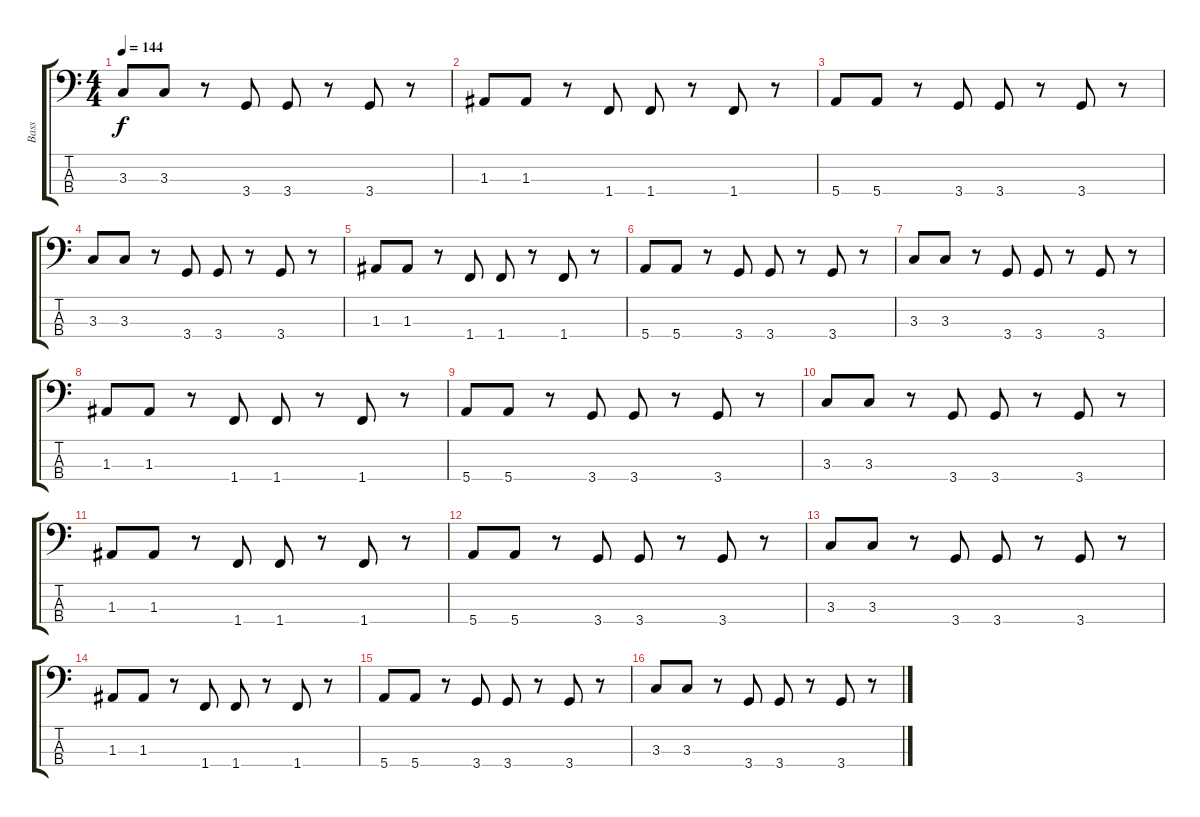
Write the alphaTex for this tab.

\track ("Bass" "Bass") {instrument electricbassfinger}
\staff {score tabs}
\tuning (G2 D2 A1 E1) {hide}
\ts (4 4)
\tempo 144
\clef f4
\ks c
3.3.8{dy f} 3.3.8 r.8 3.4.8 3.4.8 r.8 3.4.8 r.8 |
1.3.8 1.3.8 r.8 1.4.8 1.4.8 r.8 1.4.8 r.8 |
5.4.8 5.4.8 r.8 3.4.8 3.4.8 r.8 3.4.8 r.8 |
3.3.8 3.3.8 r.8 3.4.8 3.4.8 r.8 3.4.8 r.8 |
1.3.8 1.3.8 r.8 1.4.8 1.4.8 r.8 1.4.8 r.8 |
5.4.8 5.4.8 r.8 3.4.8 3.4.8 r.8 3.4.8 r.8 |
3.3.8 3.3.8 r.8 3.4.8 3.4.8 r.8 3.4.8 r.8 |
1.3.8 1.3.8 r.8 1.4.8 1.4.8 r.8 1.4.8 r.8 |
5.4.8 5.4.8 r.8 3.4.8 3.4.8 r.8 3.4.8 r.8 |
3.3.8 3.3.8 r.8 3.4.8 3.4.8 r.8 3.4.8 r.8 |
1.3.8 1.3.8 r.8 1.4.8 1.4.8 r.8 1.4.8 r.8 |
5.4.8 5.4.8 r.8 3.4.8 3.4.8 r.8 3.4.8 r.8 |
3.3.8 3.3.8 r.8 3.4.8 3.4.8 r.8 3.4.8 r.8 |
1.3.8 1.3.8 r.8 1.4.8 1.4.8 r.8 1.4.8 r.8 |
5.4.8 5.4.8 r.8 3.4.8 3.4.8 r.8 3.4.8 r.8 |
3.3.8 3.3.8 r.8 3.4.8 3.4.8 r.8 3.4.8 r.8
